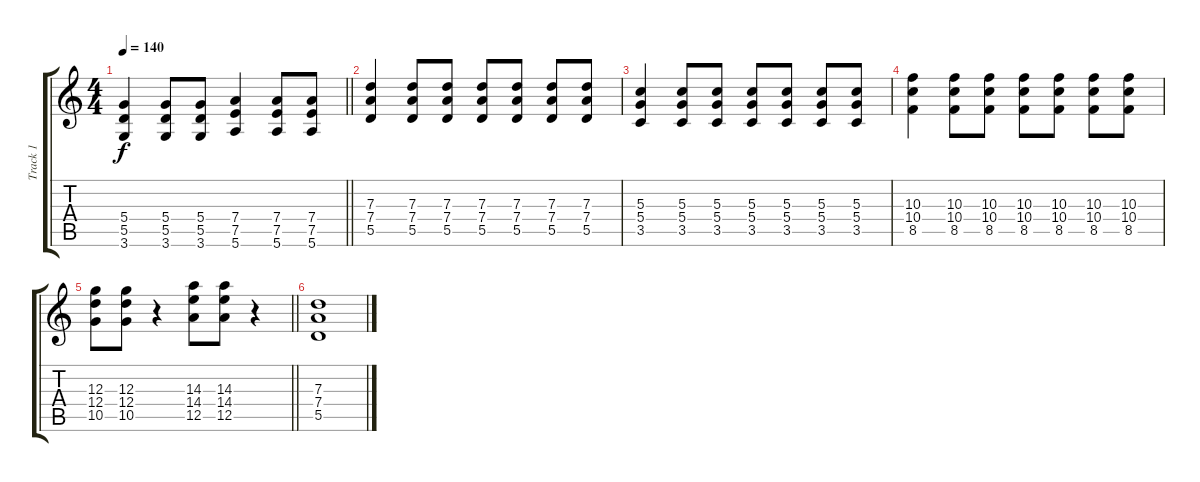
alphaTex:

\track ("Track 1" "Track 1") {instrument distortionguitar}
\staff {score tabs}
\tuning (E4 B3 G3 D3 A2 E2) {hide}
\ts (4 4)
\tempo 140
\clef g2
\barLineRight lightlight
\ks c
(5.4 5.5 3.6).4{dy f} (5.4 5.5 3.6).8 (5.4 5.5 3.6).8 (7.4 7.5 5.6).4 (7.4 7.5 5.6).8 (7.4 7.5 5.6).8 |
(7.3 7.4 5.5).4 (7.3 7.4 5.5).8 (7.3 7.4 5.5).8 (7.3 7.4 5.5).8 (7.3 7.4 5.5).8 (7.3 7.4 5.5).8 (7.3 7.4 5.5).8 |
(5.3 5.4 3.5).4 (5.3 5.4 3.5).8 (5.3 5.4 3.5).8 (5.3 5.4 3.5).8 (5.3 5.4 3.5).8 (5.3 5.4 3.5).8 (5.3 5.4 3.5).8 |
(10.3 10.4 8.5).4 (10.3 10.4 8.5).8 (10.3 10.4 8.5).8 (10.3 10.4 8.5).8 (10.3 10.4 8.5).8 (10.3 10.4 8.5).8 (10.3 10.4 8.5).8 |
\barLineRight lightlight
(12.3 12.4 10.5).8 (12.3 12.4 10.5).8 r.4 (14.3 14.4 12.5).8 (14.3 14.4 12.5).8 r.4 |
(7.3 7.4 5.5).1
